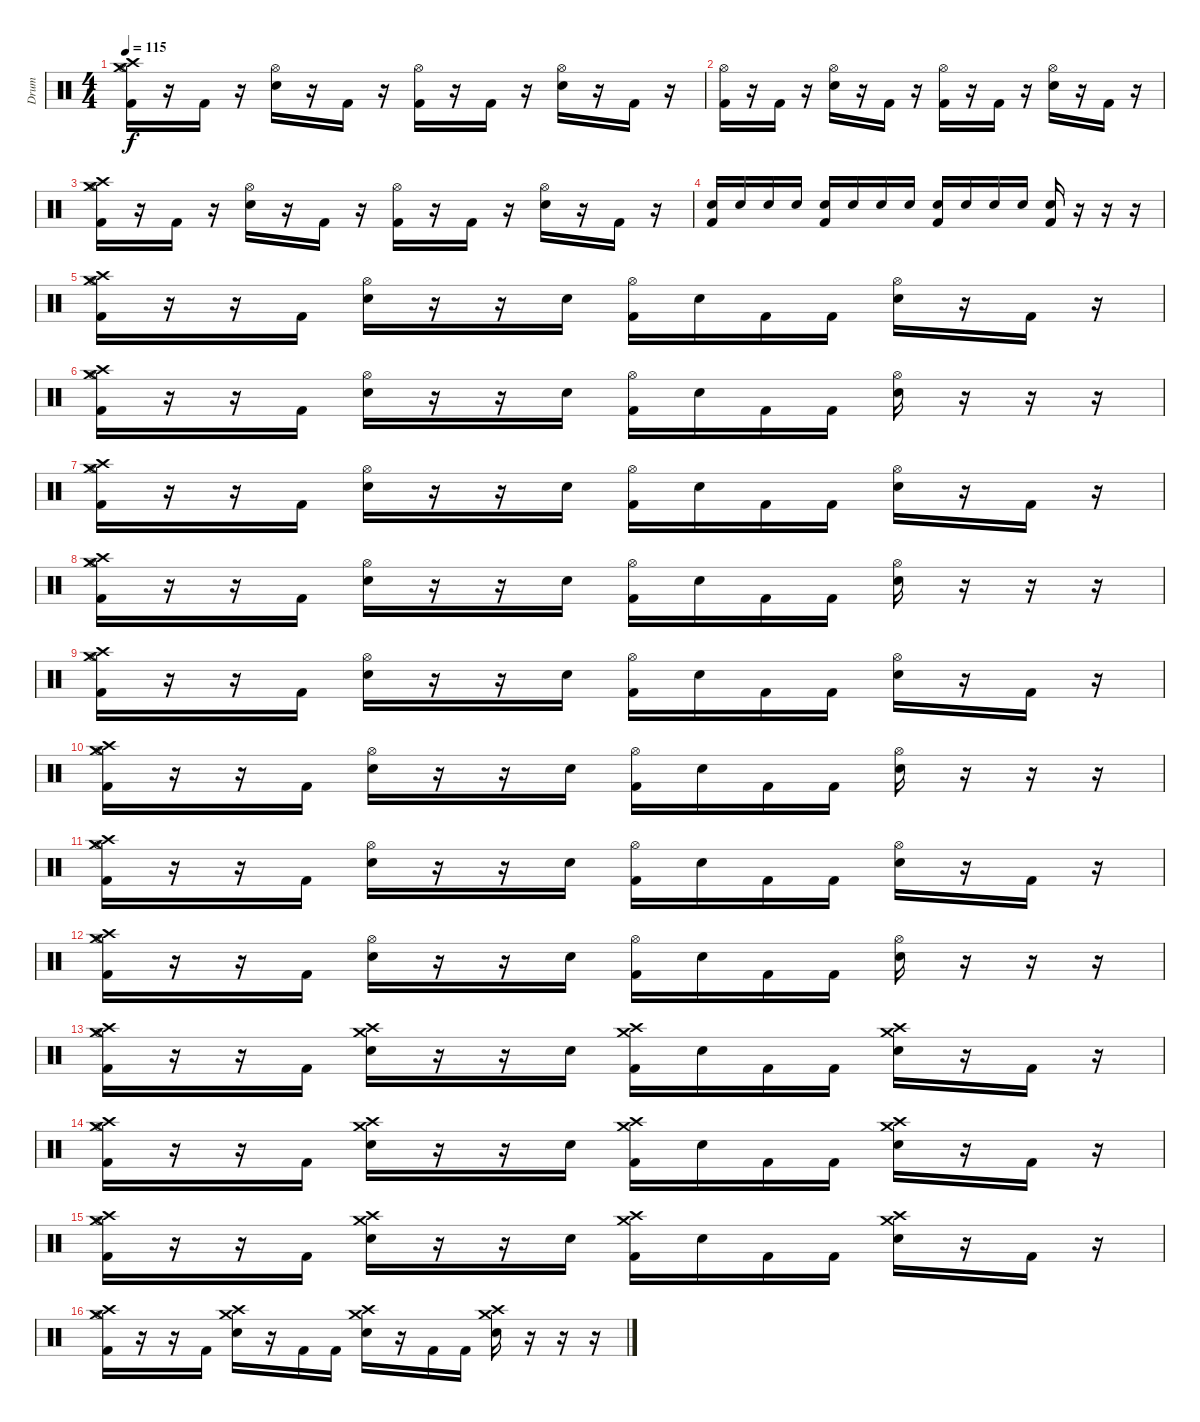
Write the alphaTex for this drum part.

\track ("Drum" "Drum") {instrument percussion}
\staff {score}
\articulation defaults
\ts (4 4)
\tempo 115
\clef neutral
\ks c
("Hi-Hat (open)" "Kick (hit) 2" "Crash high (hit)" "Crash medium (hit)").16{dy f} r.16 "Kick (hit) 2".16 r.16 ("Hi-Hat (open)" "Electric Snare (hit)").16 r.16 "Kick (hit) 2".16 r.16 ("Hi-Hat (open)" "Kick (hit) 2").16 r.16 "Kick (hit) 2".16 r.16 ("Hi-Hat (open)" "Electric Snare (hit)").16 r.16 "Kick (hit) 2".16 r.16 |
("Hi-Hat (open)" "Kick (hit) 2").16 r.16 "Kick (hit) 2".16 r.16 ("Hi-Hat (open)" "Electric Snare (hit)").16 r.16 "Kick (hit) 2".16 r.16 ("Hi-Hat (open)" "Kick (hit) 2").16 r.16 "Kick (hit) 2".16 r.16 ("Hi-Hat (open)" "Electric Snare (hit)").16 r.16 "Kick (hit) 2".16 r.16 |
("Hi-Hat (open)" "Kick (hit) 2" "Crash high (hit)" "Crash medium (hit)").16 r.16 "Kick (hit) 2".16 r.16 ("Hi-Hat (open)" "Electric Snare (hit)").16 r.16 "Kick (hit) 2".16 r.16 ("Hi-Hat (open)" "Kick (hit) 2").16 r.16 "Kick (hit) 2".16 r.16 ("Hi-Hat (open)" "Electric Snare (hit)").16 r.16 "Kick (hit) 2".16 r.16 |
("Electric Snare (hit)" "Kick (hit) 2").16 "Electric Snare (hit)".16 "Electric Snare (hit)".16 "Electric Snare (hit)".16 ("Electric Snare (hit)" "Kick (hit) 2").16 "Electric Snare (hit)".16 "Electric Snare (hit)".16 "Electric Snare (hit)".16 ("Electric Snare (hit)" "Kick (hit) 2").16 "Electric Snare (hit)".16 "Electric Snare (hit)".16 "Electric Snare (hit)".16 ("Electric Snare (hit)" "Kick (hit) 2").16 r.16 r.16 r.16 |
("Hi-Hat (open)" "Kick (hit) 2" "Crash high (hit)" "Crash medium (hit)").16 r.16 r.16 "Kick (hit) 2".16 ("Hi-Hat (open)" "Electric Snare (hit)").16 r.16 r.16 "Electric Snare (hit)".16 ("Hi-Hat (open)" "Kick (hit) 2").16 "Electric Snare (hit)".16 "Kick (hit) 2".16 "Kick (hit) 2".16 ("Hi-Hat (open)" "Electric Snare (hit)").16 r.16 "Kick (hit) 2".16 r.16 |
("Hi-Hat (open)" "Kick (hit) 2" "Crash high (hit)" "Crash medium (hit)").16 r.16 r.16 "Kick (hit) 2".16 ("Hi-Hat (open)" "Electric Snare (hit)").16 r.16 r.16 "Electric Snare (hit)".16 ("Hi-Hat (open)" "Kick (hit) 2").16 "Electric Snare (hit)".16 "Kick (hit) 2".16 "Kick (hit) 2".16 ("Hi-Hat (open)" "Electric Snare (hit)").16 r.16 r.16 r.16 |
("Hi-Hat (open)" "Kick (hit) 2" "Crash high (hit)" "Crash medium (hit)").16 r.16 r.16 "Kick (hit) 2".16 ("Hi-Hat (open)" "Electric Snare (hit)").16 r.16 r.16 "Electric Snare (hit)".16 ("Hi-Hat (open)" "Kick (hit) 2").16 "Electric Snare (hit)".16 "Kick (hit) 2".16 "Kick (hit) 2".16 ("Hi-Hat (open)" "Electric Snare (hit)").16 r.16 "Kick (hit) 2".16 r.16 |
("Hi-Hat (open)" "Kick (hit) 2" "Crash high (hit)" "Crash medium (hit)").16 r.16 r.16 "Kick (hit) 2".16 ("Hi-Hat (open)" "Electric Snare (hit)").16 r.16 r.16 "Electric Snare (hit)".16 ("Hi-Hat (open)" "Kick (hit) 2").16 "Electric Snare (hit)".16 "Kick (hit) 2".16 "Kick (hit) 2".16 ("Hi-Hat (open)" "Electric Snare (hit)").16 r.16 r.16 r.16 |
("Hi-Hat (open)" "Kick (hit) 2" "Crash high (hit)" "Crash medium (hit)").16 r.16 r.16 "Kick (hit) 2".16 ("Hi-Hat (open)" "Electric Snare (hit)").16 r.16 r.16 "Electric Snare (hit)".16 ("Hi-Hat (open)" "Kick (hit) 2").16 "Electric Snare (hit)".16 "Kick (hit) 2".16 "Kick (hit) 2".16 ("Hi-Hat (open)" "Electric Snare (hit)").16 r.16 "Kick (hit) 2".16 r.16 |
("Hi-Hat (open)" "Kick (hit) 2" "Crash high (hit)" "Crash medium (hit)").16 r.16 r.16 "Kick (hit) 2".16 ("Hi-Hat (open)" "Electric Snare (hit)").16 r.16 r.16 "Electric Snare (hit)".16 ("Hi-Hat (open)" "Kick (hit) 2").16 "Electric Snare (hit)".16 "Kick (hit) 2".16 "Kick (hit) 2".16 ("Hi-Hat (open)" "Electric Snare (hit)").16 r.16 r.16 r.16 |
("Hi-Hat (open)" "Kick (hit) 2" "Crash high (hit)" "Crash medium (hit)").16 r.16 r.16 "Kick (hit) 2".16 ("Hi-Hat (open)" "Electric Snare (hit)").16 r.16 r.16 "Electric Snare (hit)".16 ("Hi-Hat (open)" "Kick (hit) 2").16 "Electric Snare (hit)".16 "Kick (hit) 2".16 "Kick (hit) 2".16 ("Hi-Hat (open)" "Electric Snare (hit)").16 r.16 "Kick (hit) 2".16 r.16 |
("Hi-Hat (open)" "Kick (hit) 2" "Crash high (hit)" "Crash medium (hit)").16 r.16 r.16 "Kick (hit) 2".16 ("Hi-Hat (open)" "Electric Snare (hit)").16 r.16 r.16 "Electric Snare (hit)".16 ("Hi-Hat (open)" "Kick (hit) 2").16 "Electric Snare (hit)".16 "Kick (hit) 2".16 "Kick (hit) 2".16 ("Hi-Hat (open)" "Electric Snare (hit)").16 r.16 r.16 r.16 |
("Hi-Hat (open)" "Kick (hit) 2" "Crash high (hit)" "Crash medium (hit)").16 r.16 r.16 "Kick (hit) 2".16 ("Electric Snare (hit)" "Crash high (hit)" "Crash medium (hit)").16 r.16 r.16 "Electric Snare (hit)".16 ("Kick (hit) 2" "Crash high (hit)" "Crash medium (hit)").16 "Electric Snare (hit)".16 "Kick (hit) 2".16 "Kick (hit) 2".16 ("Electric Snare (hit)" "Crash high (hit)" "Crash medium (hit)").16 r.16 "Kick (hit) 2".16 r.16 |
("Hi-Hat (open)" "Kick (hit) 2" "Crash high (hit)" "Crash medium (hit)").16 r.16 r.16 "Kick (hit) 2".16 ("Electric Snare (hit)" "Crash high (hit)" "Crash medium (hit)").16 r.16 r.16 "Electric Snare (hit)".16 ("Kick (hit) 2" "Crash high (hit)" "Crash medium (hit)").16 "Electric Snare (hit)".16 "Kick (hit) 2".16 "Kick (hit) 2".16 ("Electric Snare (hit)" "Crash high (hit)" "Crash medium (hit)").16 r.16 "Kick (hit) 2".16 r.16 |
("Hi-Hat (open)" "Kick (hit) 2" "Crash high (hit)" "Crash medium (hit)").16 r.16 r.16 "Kick (hit) 2".16 ("Electric Snare (hit)" "Crash high (hit)" "Crash medium (hit)").16 r.16 r.16 "Electric Snare (hit)".16 ("Kick (hit) 2" "Crash high (hit)" "Crash medium (hit)").16 "Electric Snare (hit)".16 "Kick (hit) 2".16 "Kick (hit) 2".16 ("Electric Snare (hit)" "Crash high (hit)" "Crash medium (hit)").16 r.16 "Kick (hit) 2".16 r.16 |
("Hi-Hat (open)" "Kick (hit) 2" "Crash high (hit)" "Crash medium (hit)").16 r.16 r.16 "Kick (hit) 2".16 ("Electric Snare (hit)" "Crash high (hit)" "Crash medium (hit)").16 r.16 "Kick (hit) 2".16 "Kick (hit) 2".16 ("Electric Snare (hit)" "Crash high (hit)" "Crash medium (hit)").16 r.16 "Kick (hit) 2".16 "Kick (hit) 2".16 ("Electric Snare (hit)" "Crash high (hit)" "Crash medium (hit)").16 r.16 r.16 r.16
